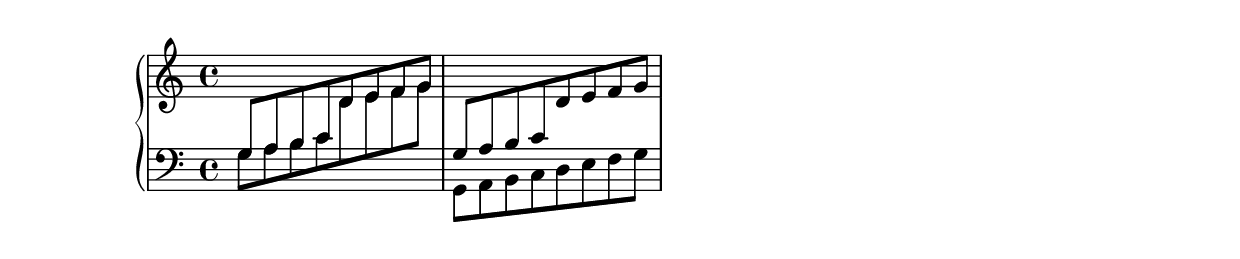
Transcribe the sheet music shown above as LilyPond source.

%% DO NOT EDIT this file manually; it is automatically
%% generated from LSR http://lsr.dsi.unimi.it
%% Make any changes in LSR itself, or in Documentation/snippets/new/ ,
%% and then run scripts/auxiliar/makelsr.py
%%
%% This file is in the public domain.
\version "2.14.2"

\header {
  lsrtags = "keyboards, pitches, staff-notation"

  texidoc = "
Using @code{autochange} with more than one voice.

"
  doctitle = "Using autochange with more than one voice"
} % begin verbatim

\score
{
  \new PianoStaff
  <<
    \new Staff = "up" {
      <<
        \set Timing.beamExceptions = #'()
        \set Timing.beatStructure = #'(4)
        \new Voice {
          \voiceOne
          \autochange
          \relative c' {
            g8 a b c d e f g
            g,8 a b c d e f g
          }
        }

        \new Voice {
          \voiceTwo
          \autochange
          \relative c' {
            g8 a b c d e f g
            g,,8 a b c d e f g
          }
        }
      >>
    }

    \new Staff = "down" {
      \clef bass
    }
  >>
}
